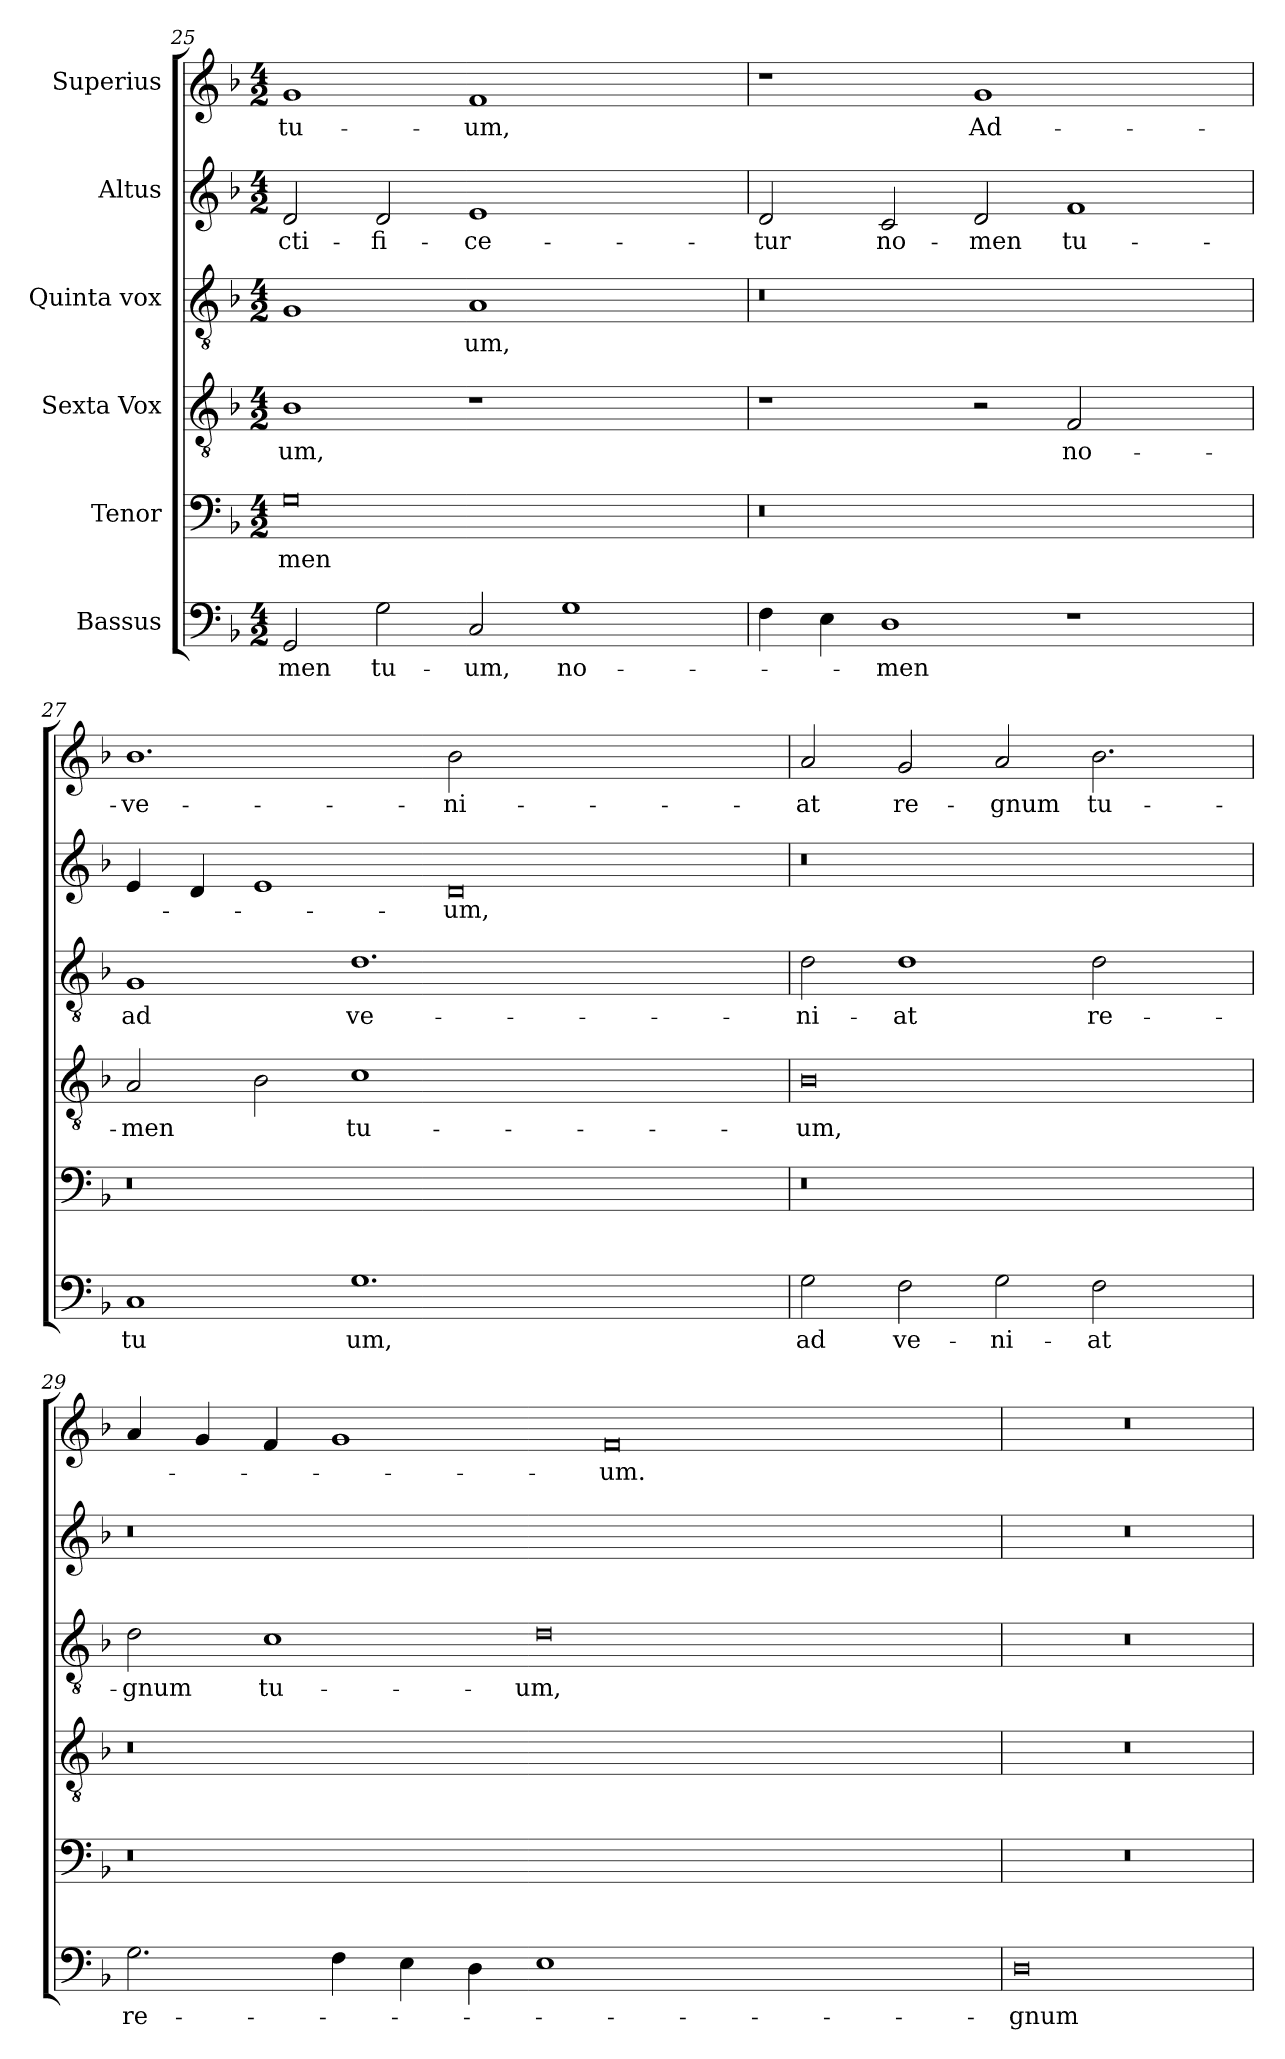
**kern	**text	**kern	**text	**kern	**text	**kern	**text	**kern	**text	**kern	**text
*part6	*part6	*part5	*part5	*part4	*part4	*part3	*part3	*part2	*part2	*part1	*part1
*staff6	*staff6	*staff5	*staff5	*staff4	*staff4	*staff3	*staff3	*staff2	*staff2	*staff1	*staff1
*I"Bassus	*	*I"Tenor	*	*I"Sexta Vox	*	*I"Quinta vox	*	*I"Altus	*	*I"Superius	*
*clefF4	*	*clefF4	*	*clefGv2	*	*clefGv2	*	*clefG2	*	*clefG2	*
*k[b-]	*	*k[b-]	*	*k[b-]	*	*k[b-]	*	*k[b-]	*	*k[b-]	*
*F:	*	*F:	*	*F:	*	*F:	*	*F:	*	*F:	*
*M4/2	*	*M4/2	*	*M4/2	*	*M4/2	*	*M4/2	*	*M4/2	*
=25	=25	=25	=25	=25	=25	=25	=25	=25	=25	=25	=25
!	!LO:LY:b	!	!LO:LY:b	!	!LO:LY:b	!	!	!	!LO:LY:b	!	!LO:LY:b
2GG/	-men	0G	-men	1B-	-um,	1G	.	2d/	-cti-	1g	tu-
!	!LO:LY:b	!	!	!	!	!	!	!	!LO:LY:b	!	!
2G\	tu-	.	.	.	.	.	.	2d/	-fi-	.	.
!	!LO:LY:b	!	!	!	!	!	!LO:LY:b	!	!LO:LY:b	!	!LO:LY:b
2C/	-um,	.	.	1r	.	1A	-um,	1e	-ce-	1f	-um,
!	!LO:LY:b	!	!	!	!	!	!	!	!	!	!
1G	no-	.	.	.	.	.	.	.	.	.	.
.	.	2ryy	.	2ryy	.	2ryy	.	2ryy	.	2ryy	.
=26	=26	=26	=26	=26	=26	=26	=26	=26	=26	=26	=26
!	!	!	!	!	!	!	!	!	!LO:LY:b	!	!
4F\	.	0r	.	1r	.	0r	.	2d/	-tur	1r	.
4E\	.	.	.	.	.	.	.	.	.	.	.
!	!LO:LY:b	!	!	!	!	!	!	!	!LO:LY:b	!	!
1D	-men	.	.	.	.	.	.	2c/	no-	.	.
!	!	!	!	!	!	!	!	!	!LO:LY:b	!	!LO:LY:b
.	.	.	.	2r	.	.	.	2d/	-men	1g	Ad-
!	!	!	!	!	!LO:LY:b	!	!	!	!LO:LY:b	!	!
1r	.	.	.	2F/	no-	.	.	1f	tu-	.	.
.	.	2ryy	.	2ryy	.	2ryy	.	.	.	2ryy	.
=27	=27	=27	=27	=27	=27	=27	=27	=27	=27	=27	=27
!	!LO:LY:b	!	!	!	!LO:LY:b	!	!LO:LY:b	!	!	!	!LO:LY:b
1C	tu	0r	.	2A/	-men	1G	ad	4e/	.	1.b-	-ve-
.	.	.	.	.	.	.	.	4d/	.	.	.
.	.	.	.	2B-\	.	.	.	1e	.	.	.
!	!LO:LY:b	!	!	!	!LO:LY:b	!	!LO:LY:b	!	!	!	!
1.G	um,	.	.	1c	tu-	1.d	ve-	.	.	.	.
!	!	!	!	!	!	!	!	!	!LO:LY:b	!	!LO:LY:b
.	.	.	.	.	.	.	.	0d	-um,	2b-\	-ni-
.	.	1.ryy	.	1.ryy	.	.	.	.	.	1.ryy	.
1ryy	.	.	.	.	.	1ryy	.	.	.	.	.
=28	=28	=28	=28	=28	=28	=28	=28	=28	=28	=28	=28
!	!LO:LY:b	!	!	!	!LO:LY:b	!	!LO:LY:b	!	!	!	!LO:LY:b
2G\	ad	0r	.	0B-	-um,	2d\	-ni-	0r	.	2a/	-at
!	!LO:LY:b	!	!	!	!	!	!LO:LY:b	!	!	!	!LO:LY:b
2F\	ve-	.	.	.	.	1d	-at	.	.	2g/	re-
!	!LO:LY:b	!	!	!	!	!	!	!	!	!	!LO:LY:b
2G\	-ni-	.	.	.	.	.	.	.	.	2a/	-gnum
!	!LO:LY:b	!	!	!	!	!	!LO:LY:b	!	!	!	!LO:LY:b
2F\	-at	.	.	.	.	2d\	re-	.	.	2.b-\	tu-
4ryy	.	4ryy	.	4ryy	.	4ryy	.	4ryy	.	.	.
=29	=29	=29	=29	=29	=29	=29	=29	=29	=29	=29	=29
!	!LO:LY:b	!	!	!	!	!	!LO:LY:b	!	!	!	!
2.G\	re-	0r	.	0r	.	2d\	-gnum	0r	.	4a/	.
.	.	.	.	.	.	.	.	.	.	4g/	.
!	!	!	!	!	!	!	!LO:LY:b	!	!	!	!
.	.	.	.	.	.	1c	tu-	.	.	4f/	.
4F\	.	.	.	.	.	.	.	.	.	1g	.
4E\	.	.	.	.	.	.	.	.	.	.	.
4D\	.	.	.	.	.	.	.	.	.	.	.
!	!	!	!	!	!	!	!LO:LY:b	!	!	!	!
1E	.	.	.	.	.	0d	-um,	.	.	.	.
!	!	!	!	!	!	!	!	!	!	!	!LO:LY:b
.	.	.	.	.	.	.	.	.	.	0f	-um.
.	.	1..ryy	.	1..ryy	.	.	.	1..ryy	.	.	.
1ryy	.	.	.	.	.	.	.	.	.	.	.
4ryy	.	.	.	.	.	4ryy	.	.	.	.	.
!!LO:LB:g=z
=30	=30	=30	=30	=30	=30	=30	=30	=30	=30	=30	=30
!	!LO:LY:b	!	!	!	!	!	!	!	!	!	!
0D	-gnum	0r	.	0r	.	0r	.	0r	.	0r	.
=	=	=	=	=	=	=	=	=	=	=	=
*-	*-	*-	*-	*-	*-	*-	*-	*-	*-	*-	*-
